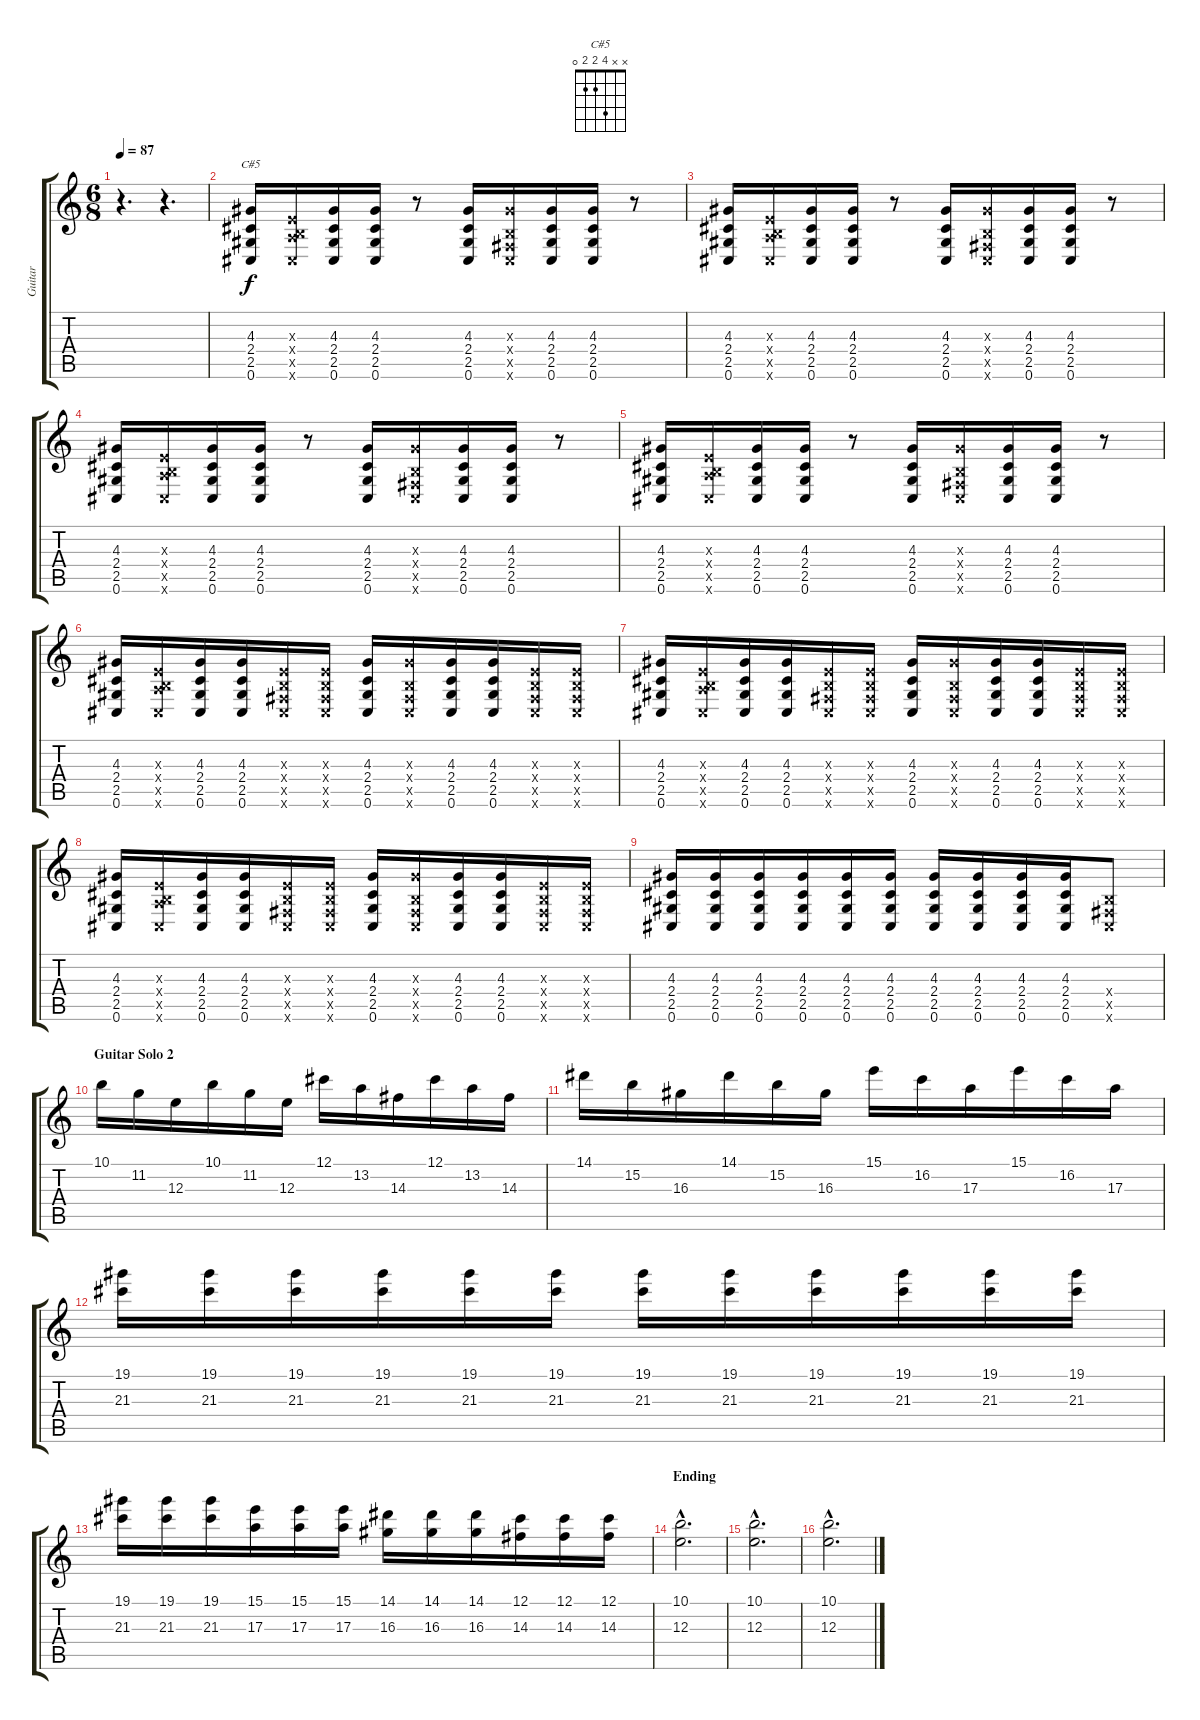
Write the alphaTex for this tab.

\track ("Guitar" "Guitar") {instrument electricguitarclean}
\staff {score tabs}
\tuning (Db4 Ab3 E3 B2 Gb2 Db2) {hide}
\chord ("C#5" x x 4 2 2 0)
\ts (6 8)
\tempo 87
\clef g2
\ks c
r.4{d dy f} r.4{d} |
(4.3 2.4 2.5 0.6).16{ch "C#5" instrument distortionguitar} (0.3{x} 0.4{x} 3.5{x} 0.6{x}).16 (4.3 2.4 2.5 0.6).16 (4.3 2.4 2.5 0.6).16 r.8 (4.3 2.4 2.5 0.6).16 (4.3{x} 0.4{x} 0.5{x} 0.6{x}).16 (4.3 2.4 2.5 0.6).16 (4.3 2.4 2.5 0.6).16 r.8 |
(4.3 2.4 2.5 0.6).16{instrument distortionguitar} (0.3{x} 0.4{x} 3.5{x} 0.6{x}).16 (4.3 2.4 2.5 0.6).16 (4.3 2.4 2.5 0.6).16 r.8 (4.3 2.4 2.5 0.6).16 (4.3{x} 0.4{x} 0.5{x} 0.6{x}).16 (4.3 2.4 2.5 0.6).16 (4.3 2.4 2.5 0.6).16 r.8 |
(4.3 2.4 2.5 0.6).16{instrument distortionguitar} (0.3{x} 0.4{x} 3.5{x} 0.6{x}).16 (4.3 2.4 2.5 0.6).16 (4.3 2.4 2.5 0.6).16 r.8 (4.3 2.4 2.5 0.6).16 (4.3{x} 0.4{x} 0.5{x} 0.6{x}).16 (4.3 2.4 2.5 0.6).16 (4.3 2.4 2.5 0.6).16 r.8 |
(4.3 2.4 2.5 0.6).16{instrument distortionguitar} (0.3{x} 0.4{x} 3.5{x} 0.6{x}).16 (4.3 2.4 2.5 0.6).16 (4.3 2.4 2.5 0.6).16 r.8 (4.3 2.4 2.5 0.6).16 (4.3{x} 0.4{x} 0.5{x} 0.6{x}).16 (4.3 2.4 2.5 0.6).16 (4.3 2.4 2.5 0.6).16 r.8 |
(4.3 2.4 2.5 0.6).16{instrument distortionguitar} (0.3{x} 0.4{x} 3.5{x} 0.6{x}).16 (4.3 2.4 2.5 0.6).16 (4.3 2.4 2.5 0.6).16 (0.3{x} 0.4{x} 0.5{x} 0.6{x}).16 (0.3{x} 0.4{x} 0.5{x} 0.6{x}).16 (4.3 2.4 2.5 0.6).16 (4.3{x} 0.4{x} 0.5{x} 0.6{x}).16 (4.3 2.4 2.5 0.6).16 (4.3 2.4 2.5 0.6).16 (0.3{x} 0.4{x} 0.5{x} 0.6{x}).16 (0.3{x} 0.4{x} 0.5{x} 0.6{x}).16 |
(4.3 2.4 2.5 0.6).16{instrument distortionguitar} (0.3{x} 0.4{x} 3.5{x} 0.6{x}).16 (4.3 2.4 2.5 0.6).16 (4.3 2.4 2.5 0.6).16 (0.3{x} 0.4{x} 0.5{x} 0.6{x}).16 (0.3{x} 0.4{x} 0.5{x} 0.6{x}).16 (4.3 2.4 2.5 0.6).16 (4.3{x} 0.4{x} 0.5{x} 0.6{x}).16 (4.3 2.4 2.5 0.6).16 (4.3 2.4 2.5 0.6).16 (0.3{x} 0.4{x} 0.5{x} 0.6{x}).16 (0.3{x} 0.4{x} 0.5{x} 0.6{x}).16 |
(4.3 2.4 2.5 0.6).16{instrument distortionguitar} (0.3{x} 0.4{x} 3.5{x} 0.6{x}).16 (4.3 2.4 2.5 0.6).16 (4.3 2.4 2.5 0.6).16 (0.3{x} 0.4{x} 0.5{x} 0.6{x}).16 (0.3{x} 0.4{x} 0.5{x} 0.6{x}).16 (4.3 2.4 2.5 0.6).16 (4.3{x} 0.4{x} 0.5{x} 0.6{x}).16 (4.3 2.4 2.5 0.6).16 (4.3 2.4 2.5 0.6).16 (0.3{x} 0.4{x} 0.5{x} 0.6{x}).16 (0.3{x} 0.4{x} 0.5{x} 0.6{x}).16 |
(4.3 2.4 2.5 0.6).16{instrument distortionguitar} (4.3 2.4 2.5 0.6).16 (4.3 2.4 2.5 0.6).16 (4.3 2.4 2.5 0.6).16 (4.3 2.4 2.5 0.6).16 (4.3 2.4 2.5 0.6).16 (4.3 2.4 2.5 0.6).16 (4.3 2.4 2.5 0.6).16 (4.3 2.4 2.5 0.6).16 (4.3 2.4 2.5 0.6).16 (0.4{x} 0.5{x} 0.6{x}).8 |
\section ("" "Guitar Solo 2")
10.1.16{instrument distortionguitar} 11.2.16 12.3.16 10.1.16 11.2.16 12.3.16 12.1.16 13.2.16 14.3.16 12.1.16 13.2.16 14.3.16 |
14.1.16{instrument distortionguitar} 15.2.16 16.3.16 14.1.16 15.2.16 16.3.16 15.1.16 16.2.16 17.3.16 15.1.16 16.2.16 17.3.16 |
(19.1 21.3).16{instrument distortionguitar} (19.1 21.3).16 (19.1 21.3).16 (19.1 21.3).16 (19.1 21.3).16 (19.1 21.3).16 (19.1 21.3).16 (19.1 21.3).16 (19.1 21.3).16 (19.1 21.3).16 (19.1 21.3).16 (19.1 21.3).16 |
(19.1 21.3).16{instrument distortionguitar} (19.1 21.3).16 (19.1 21.3).16 (15.1 17.3).16 (15.1 17.3).16 (15.1 17.3).16 (14.1 16.3).16 (14.1 16.3).16 (14.1 16.3).16 (12.1 14.3).16 (12.1 14.3).16 (12.1 14.3).16 |
\section ("" "Ending")
(10.1{hac} 12.3{hac}).2{d volume 7 instrument distortionguitar} |
(10.1{hac} 12.3{hac}).2{d instrument distortionguitar} |
(10.1{hac} 12.3{hac}).2{d instrument distortionguitar}
